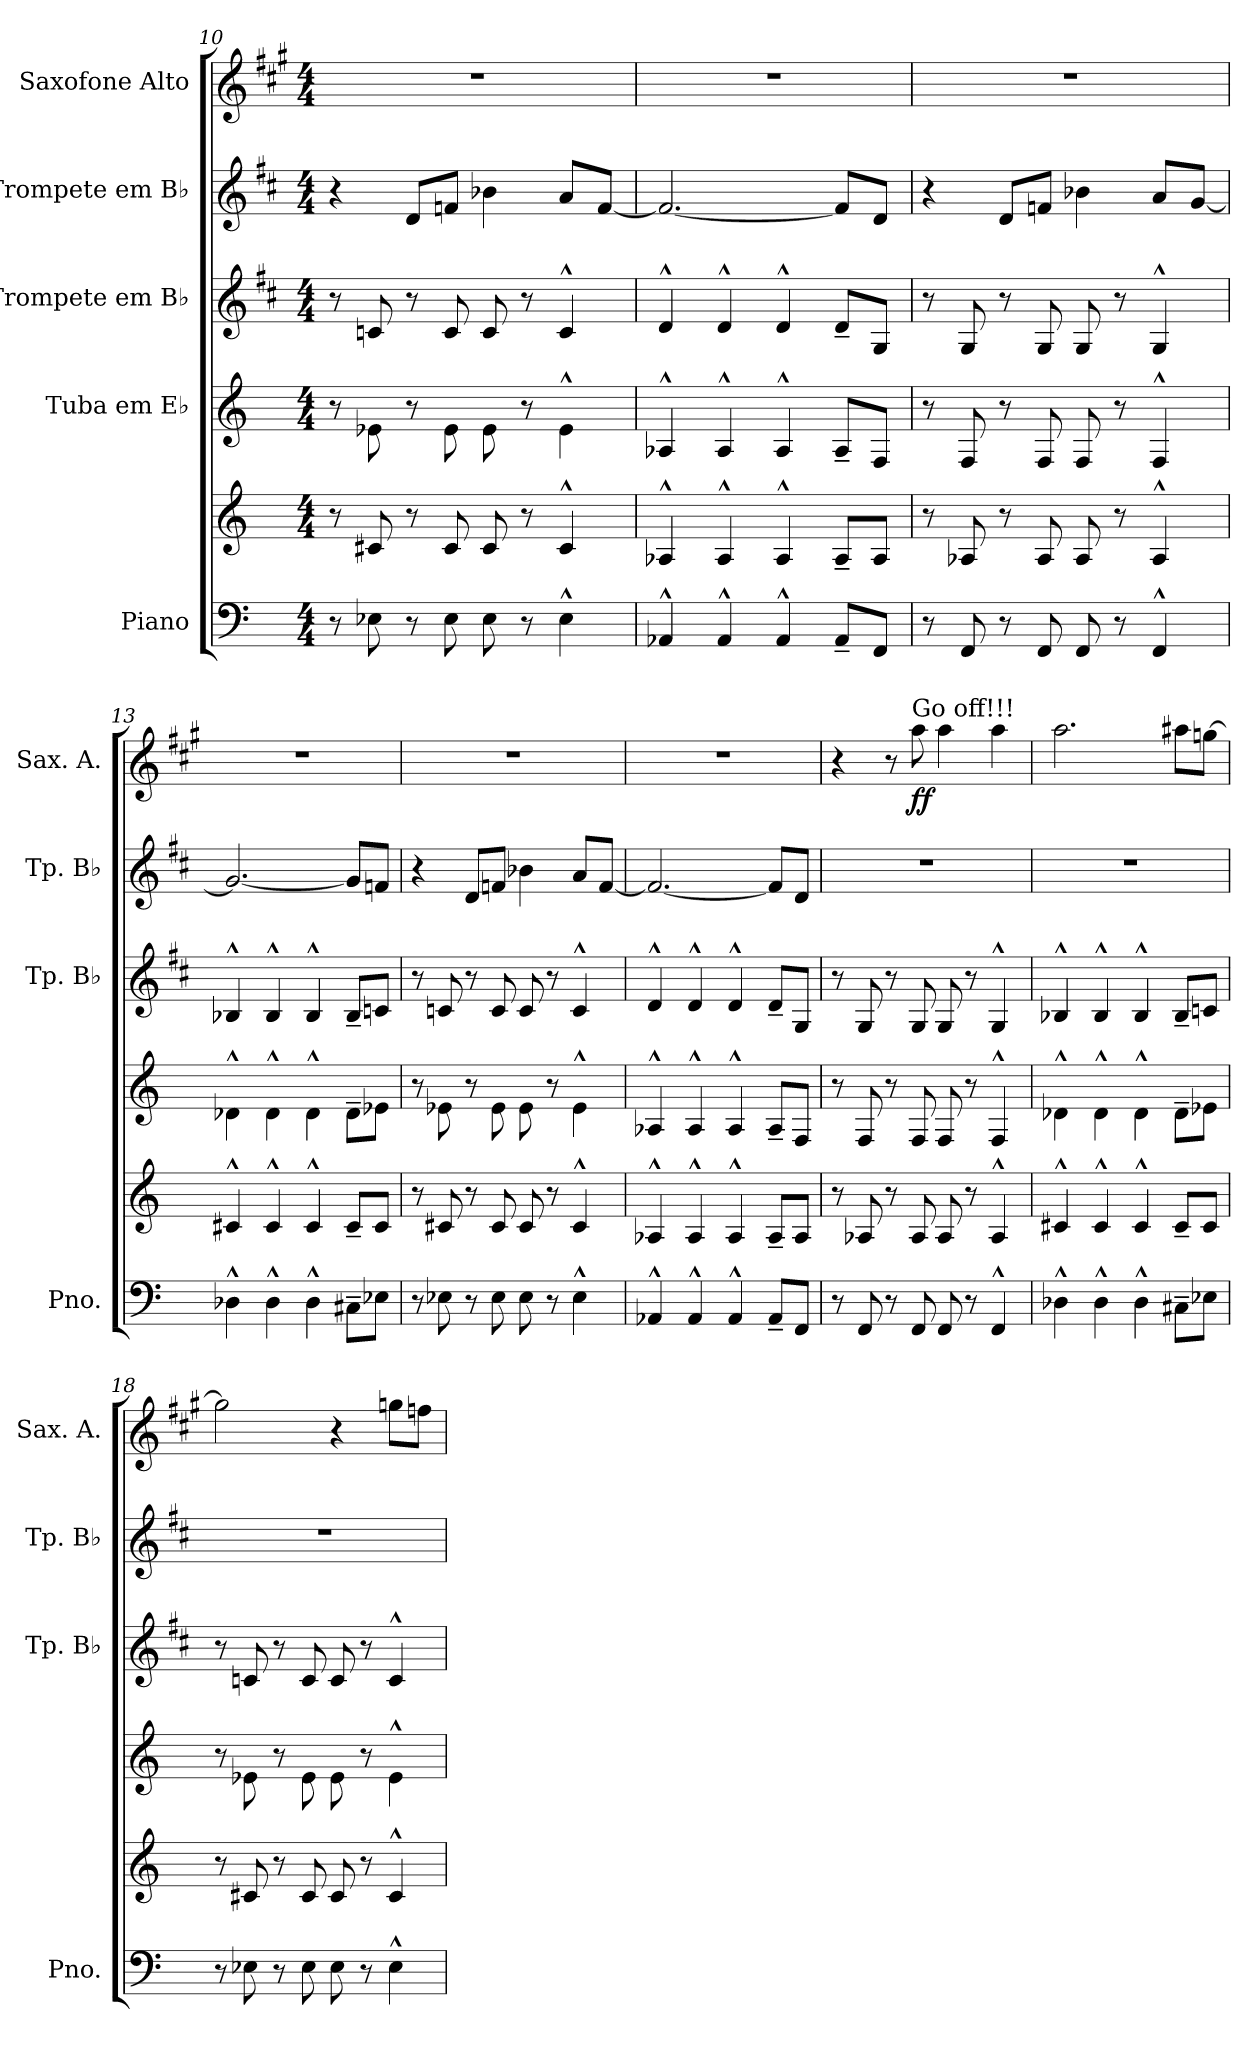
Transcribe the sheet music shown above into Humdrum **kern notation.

**kern	**kern	**kern	**kern	**kern	**kern	**dynam
*part5	*part5	*part4	*part3	*part2	*part1	*part1
*staff6	*staff5	*staff4	*staff3	*staff2	*staff1	*staff1
*I"Piano	*	*I"Tuba em E♭	*I"Trompete em B♭	*I"Trompete em B♭	*I"Saxofone Alto	*
*I'Pno.	*	*	*I'Tp. B♭	*I'Tp. B♭	*I'Sax. A.	*
*clefF4	*clefG2	*clefG2	*clefG2	*clefG2	*clefG2	*
*	*	*ITrd12c21	*ITrd1c2	*ITrd1c2	*ITrd5c9	*
*k[]	*k[]	*k[]	*k[]	*k[]	*k[]	*
*M4/4	*M4/4	*M4/4	*M4/4	*M4/4	*M4/4	*
=10	=10	=10	=10	=10	=10	=10
8r	8r	8r	8r	4r	1r	.
8E-X\	8c#X/	8E-X\	8B-X/	.	.	.
8r	8r	8r	8r	8c/L	.	.
8E-\	8c#/	8E-\	8B-/	8e-X/J	.	.
8E-\	8c#/	8E-\	8B-/	4a-X\	.	.
8r	8r	8r	8r	.	.	.
4E-^^\	4c#^^/	4E-^^\	4B-^^/	8g/L	.	.
.	.	.	.	[8e-/J	.	.
=11	=11	=11	=11	=11	=11	=11
4AA-X^^/	4A-X^^/	4AA-X^^/	4c^^/	2.e-/_	1r	.
4AA-^^/	4A-^^/	4AA-^^/	4c^^/	.	.	.
4AA-^^/	4A-^^/	4AA-^^/	4c^^/	.	.	.
8AA-~/L	8A-~/L	8AA-~/L	8c~/L	8e-/L]	.	.
8FF/J	8A-/J	8FF/J	8F/J	8c/J	.	.
=12	=12	=12	=12	=12	=12	=12
8r	8r	8r	8r	4r	1r	.
8FF/	8A-X/	8FF/	8F/	.	.	.
8r	8r	8r	8r	8c/L	.	.
8FF/	8A-/	8FF/	8F/	8e-X/J	.	.
8FF/	8A-/	8FF/	8F/	4a-X\	.	.
8r	8r	8r	8r	.	.	.
4FF^^/	4A-^^/	4FF^^/	4F^^/	8g/L	.	.
.	.	.	.	[8f/J	.	.
!!LO:LB:g=z
=13	=13	=13	=13	=13	=13	=13
4D-X^^\	4c#X^^/	4D-X^^\	4A-X^^/	2.f/_	1r	.
4D-^^\	4c#^^/	4D-^^\	4A-^^/	.	.	.
4D-^^\	4c#^^/	4D-^^\	4A-^^/	.	.	.
8C#X~\L	8c#~/L	8D-~\L	8A-~/L	8f/L]	.	.
8E-X\J	8c#/J	8E-X\J	8B-X/J	8e-X/J	.	.
=14	=14	=14	=14	=14	=14	=14
8r	8r	8r	8r	4r	1r	.
8E-X\	8c#X/	8E-X\	8B-X/	.	.	.
8r	8r	8r	8r	8c/L	.	.
8E-\	8c#/	8E-\	8B-/	8e-X/J	.	.
8E-\	8c#/	8E-\	8B-/	4a-X\	.	.
8r	8r	8r	8r	.	.	.
4E-^^\	4c#^^/	4E-^^\	4B-^^/	8g/L	.	.
.	.	.	.	[8e-/J	.	.
=15	=15	=15	=15	=15	=15	=15
4AA-X^^/	4A-X^^/	4AA-X^^/	4c^^/	2.e-/_	1r	.
4AA-^^/	4A-^^/	4AA-^^/	4c^^/	.	.	.
4AA-^^/	4A-^^/	4AA-^^/	4c^^/	.	.	.
8AA-~/L	8A-~/L	8AA-~/L	8c~/L	8e-/L]	.	.
8FF/J	8A-/J	8FF/J	8F/J	8c/J	.	.
=16	=16	=16	=16	=16	=16	=16
8r	8r	8r	8r	1r	4r	.
8FF/	8A-X/	8FF/	8F/	.	.	.
8r	8r	8r	8r	.	8r	.
!	!	!	!	!	!LO:TX:a:t=Go off!!!	!
!	!	!	!	!	!	!LO:DY:b
8FF/	8A-/	8FF/	8F/	.	8cc\	ff
8FF/	8A-/	8FF/	8F/	.	4cc\	.
8r	8r	8r	8r	.	.	.
4FF^^/	4A-^^/	4FF^^/	4F^^/	.	4cc\	.
!!LO:PB:g=z
=17	=17	=17	=17	=17	=17	=17
4D-X^^\	4c#X^^/	4D-X^^\	4A-X^^/	1r	2.cc\	.
4D-^^\	4c#^^/	4D-^^\	4A-^^/	.	.	.
4D-^^\	4c#^^/	4D-^^\	4A-^^/	.	.	.
8C#X~\L	8c#~/L	8D-~\L	8A-~/L	.	8cc#X\L	.
8E-X\J	8c#/J	8E-X\J	8B-X/J	.	[8b-X\J	.
=18	=18	=18	=18	=18	=18	=18
8r	8r	8r	8r	1r	2b-\]	.
8E-X\	8c#X/	8E-X\	8B-X/	.	.	.
8r	8r	8r	8r	.	.	.
8E-\	8c#/	8E-\	8B-/	.	.	.
8E-\	8c#/	8E-\	8B-/	.	4r	.
8r	8r	8r	8r	.	.	.
4E-^^\	4c#^^/	4E-^^\	4B-^^/	.	8b-X\L	.
.	.	.	.	.	8a-X\J	.
=	=	=	=	=	=	=
*-	*-	*-	*-	*-	*-	*-
